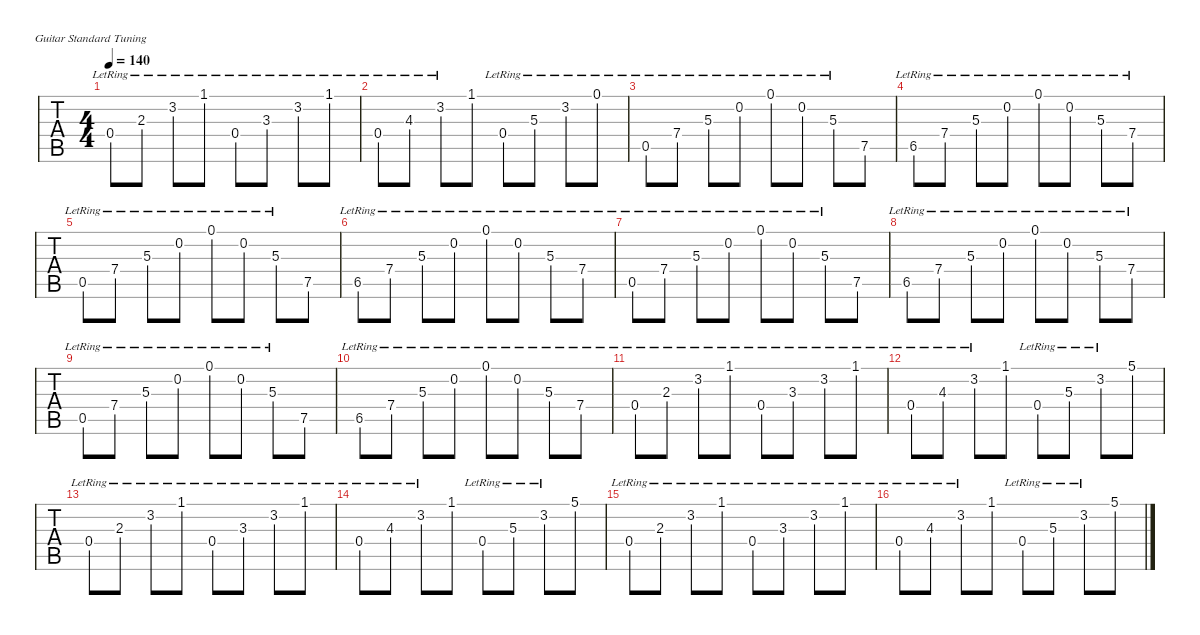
\defaultSystemsLayout 4
\hideDynamics
\bracketExtendMode nobrackets
\otherSystemsTrackNameOrientation horizontal
\track ("Clean Guitar 1" "  ") {multiBarRest instrument electricguitarclean}
\staff {tabs}
\tuning (E4 B3 G3 D3 A2 E2)
\ts (4 4)
\tempo 140
\clef g2
\ks c
0.4{lr}.8{dy mf} 2.3{lr}.8 3.2{lr}.8 1.1{lr}.8 0.4{lr}.8 3.3{lr acc #}.8 3.2{lr}.8 1.1{lr}.8 |
0.4{lr}.8 4.3{lr}.8 3.2{lr}.8 1.1.8 0.4{lr}.8 5.3{lr}.8 3.2{lr}.8 0.1{lr}.8 |
0.5{lr}.8 7.4{lr}.8 5.3{lr}.8 0.2{lr}.8 0.1{lr}.8 0.2{lr}.8 5.3{lr}.8 7.5.8 |
6.5{lr acc #}.8 7.4{lr}.8 5.3{lr}.8 0.2{lr}.8 0.1{lr}.8 0.2{lr}.8 5.3{lr}.8 7.4{lr}.8 |
0.5{lr}.8 7.4{lr}.8 5.3{lr}.8 0.2{lr}.8 0.1{lr}.8 0.2{lr}.8 5.3{lr}.8 7.5.8 |
6.5{lr acc #}.8 7.4{lr}.8 5.3{lr}.8 0.2{lr}.8 0.1{lr}.8 0.2{lr}.8 5.3{lr}.8 7.4{lr}.8 |
0.5{lr}.8 7.4{lr}.8 5.3{lr}.8 0.2{lr}.8 0.1{lr}.8 0.2{lr}.8 5.3{lr}.8 7.5.8 |
6.5{lr acc #}.8 7.4{lr}.8 5.3{lr}.8 0.2{lr}.8 0.1{lr}.8 0.2{lr}.8 5.3{lr}.8 7.4{lr}.8 |
0.5{lr}.8 7.4{lr}.8 5.3{lr}.8 0.2{lr}.8 0.1{lr}.8 0.2{lr}.8 5.3{lr}.8 7.5.8 |
6.5{lr acc #}.8 7.4{lr}.8 5.3{lr}.8 0.2{lr}.8 0.1{lr}.8 0.2{lr}.8 5.3{lr}.8 7.4{lr}.8 |
0.4{lr}.8 2.3{lr}.8 3.2{lr}.8 1.1{lr}.8 0.4{lr}.8 3.3{lr acc #}.8 3.2{lr}.8 1.1{lr}.8 |
0.4{lr}.8 4.3{lr}.8 3.2{lr}.8 1.1.8 0.4{lr}.8 5.3{lr}.8 3.2{lr}.8 5.1.8 |
0.4{lr}.8 2.3{lr}.8 3.2{lr}.8 1.1{lr}.8 0.4{lr}.8 3.3{lr acc #}.8 3.2{lr}.8 1.1{lr}.8 |
0.4{lr}.8 4.3{lr}.8 3.2{lr}.8 1.1.8 0.4{lr}.8 5.3{lr}.8 3.2{lr}.8 5.1.8 |
0.4{lr}.8 2.3{lr}.8 3.2{lr}.8 1.1{lr}.8 0.4{lr}.8 3.3{lr acc #}.8 3.2{lr}.8 1.1{lr}.8 |
0.4{lr}.8 4.3{lr}.8 3.2{lr}.8 1.1.8 0.4{lr}.8 5.3{lr}.8 3.2{lr}.8 5.1.8
